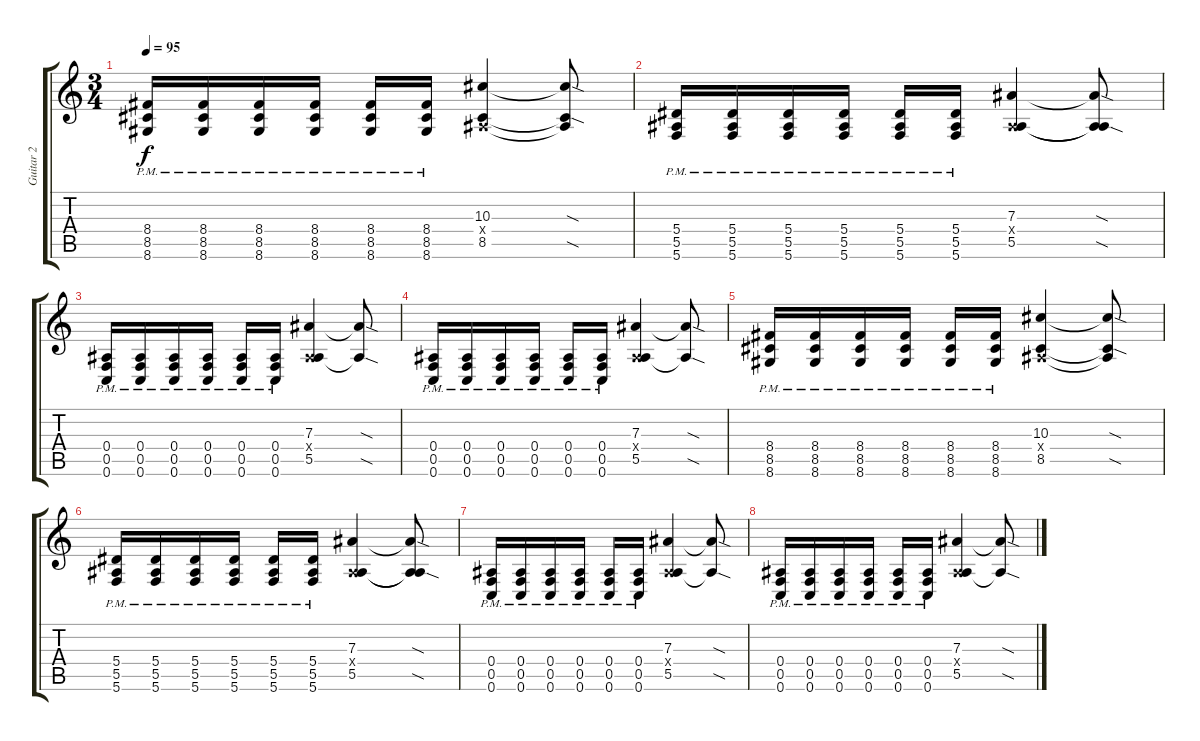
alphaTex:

\track ("Guitar 2" "Guitar 2") {instrument electricguitarclean}
\staff {score tabs}
\tuning (C4 G3 Eb3 Bb2 F2 C2) {hide}
\ts (3 4)
\tempo 95
\clef g2
\ks c
(8.4{pm} 8.5{pm} 8.6{pm}).16{dy f balance 8 instrument distortionguitar} (8.4{pm} 8.5{pm} 8.6{pm}).16 (8.4{pm} 8.5{pm} 8.6{pm}).16 (8.4{pm} 8.5{pm} 8.6{pm}).16 (8.4{pm} 8.5{pm} 8.6{pm}).16 (8.4{pm} 8.5{pm} 8.6{pm}).16 (10.3 0.4{x} 8.5).4 (10.3{sod t} 0.4{t} 8.5{sod t}).8 |
(5.4{pm} 5.5{pm} 5.6{pm}).16 (5.4{pm} 5.5{pm} 5.6{pm}).16 (5.4{pm} 5.5{pm} 5.6{pm}).16 (5.4{pm} 5.5{pm} 5.6{pm}).16 (5.4{pm} 5.5{pm} 5.6{pm}).16 (5.4{pm} 5.5{pm} 5.6{pm}).16 (7.3 0.4{x} 5.5).4 (7.3{sod t} 0.4{t} 5.5{sod t}).8 |
(0.4{pm} 0.5{pm} 0.6{pm}).16 (0.4{pm} 0.5{pm} 0.6{pm}).16 (0.4{pm} 0.5{pm} 0.6{pm}).16 (0.4{pm} 0.5{pm} 0.6{pm}).16 (0.4{pm} 0.5{pm} 0.6{pm}).16 (0.4{pm} 0.5{pm} 0.6{pm}).16 (7.3 0.4{x} 5.5).4 (7.3{sod t} 5.5{sod t}).8 |
(0.4{pm} 0.5{pm} 0.6{pm}).16 (0.4{pm} 0.5{pm} 0.6{pm}).16 (0.4{pm} 0.5{pm} 0.6{pm}).16 (0.4{pm} 0.5{pm} 0.6{pm}).16 (0.4{pm} 0.5{pm} 0.6{pm}).16 (0.4{pm} 0.5{pm} 0.6{pm}).16 (7.3 0.4{x} 5.5).4 (7.3{sod t} 5.5{sod t}).8 |
(8.4{pm} 8.5{pm} 8.6{pm}).16{volume 14 instrument distortionguitar} (8.4{pm} 8.5{pm} 8.6{pm}).16 (8.4{pm} 8.5{pm} 8.6{pm}).16 (8.4{pm} 8.5{pm} 8.6{pm}).16 (8.4{pm} 8.5{pm} 8.6{pm}).16 (8.4{pm} 8.5{pm} 8.6{pm}).16 (10.3 0.4{x} 8.5).4 (10.3{sod t} 0.4{t} 8.5{sod t}).8 |
(5.4{pm} 5.5{pm} 5.6{pm}).16 (5.4{pm} 5.5{pm} 5.6{pm}).16 (5.4{pm} 5.5{pm} 5.6{pm}).16 (5.4{pm} 5.5{pm} 5.6{pm}).16 (5.4{pm} 5.5{pm} 5.6{pm}).16 (5.4{pm} 5.5{pm} 5.6{pm}).16 (7.3 0.4{x} 5.5).4 (7.3{sod t} 0.4{t} 5.5{sod t}).8 |
(0.4{pm} 0.5{pm} 0.6{pm}).16 (0.4{pm} 0.5{pm} 0.6{pm}).16 (0.4{pm} 0.5{pm} 0.6{pm}).16 (0.4{pm} 0.5{pm} 0.6{pm}).16 (0.4{pm} 0.5{pm} 0.6{pm}).16 (0.4{pm} 0.5{pm} 0.6{pm}).16 (7.3 0.4{x} 5.5).4 (7.3{sod t} 5.5{sod t}).8 |
(0.4{pm} 0.5{pm} 0.6{pm}).16 (0.4{pm} 0.5{pm} 0.6{pm}).16 (0.4{pm} 0.5{pm} 0.6{pm}).16 (0.4{pm} 0.5{pm} 0.6{pm}).16 (0.4{pm} 0.5{pm} 0.6{pm}).16 (0.4{pm} 0.5{pm} 0.6{pm}).16 (7.3 0.4{x} 5.5).4 (7.3{sod t} 5.5{sod t}).8
